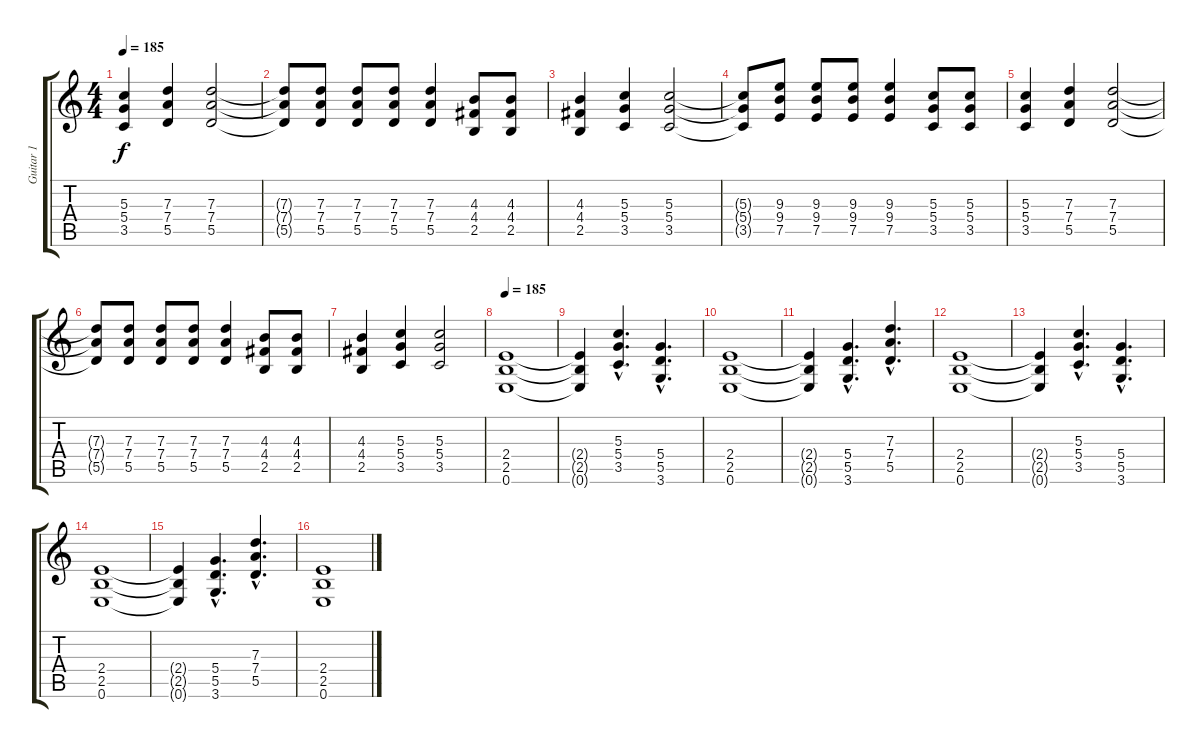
\track ("Guitar 1" "Guitar 1") {instrument distortionguitar}
\staff {score tabs}
\tuning (E4 B3 G3 D3 A2 E2) {hide}
\ts (4 4)
\tempo 185
\clef g2
\ks c
(5.3 5.4 3.5).4{dy f} (7.3 7.4 5.5).4 (7.3 7.4 5.5).2 |
(7.3{t} 7.4{t} 5.5{t}).8 (7.3 7.4 5.5).8 (7.3 7.4 5.5).8 (7.3 7.4 5.5).8 (7.3 7.4 5.5).4 (4.3 4.4 2.5).8 (4.3 4.4 2.5).8 |
(4.3 4.4 2.5).4 (5.3 5.4 3.5).4 (5.3 5.4 3.5).2 |
(5.3{t} 5.4{t} 3.5{t}).8 (9.3 9.4 7.5).8 (9.3 9.4 7.5).8 (9.3 9.4 7.5).8 (9.3 9.4 7.5).4 (5.3 5.4 3.5).8 (5.3 5.4 3.5).8 |
(5.3 5.4 3.5).4 (7.3 7.4 5.5).4 (7.3 7.4 5.5).2 |
(7.3{t} 7.4{t} 5.5{t}).8 (7.3 7.4 5.5).8 (7.3 7.4 5.5).8 (7.3 7.4 5.5).8 (7.3 7.4 5.5).4 (4.3 4.4 2.5).8 (4.3 4.4 2.5).8 |
(4.3 4.4 2.5).4 (5.3 5.4 3.5).4 (5.3 5.4 3.5).2 |
\tempo 185
(2.4 2.5 0.6).1 |
(2.4{t} 2.5{t} 0.6{t}).4 (5.3{hac} 5.4{hac} 3.5{hac}).4{d} (5.4{hac} 5.5{hac} 3.6{hac}).4{d} |
(2.4 2.5 0.6).1 |
(2.4{t} 2.5{t} 0.6{t}).4 (5.4{hac} 5.5{hac} 3.6{hac}).4{d} (7.3{hac} 7.4{hac} 5.5{hac}).4{d} |
(2.4 2.5 0.6).1 |
(2.4{t} 2.5{t} 0.6{t}).4 (5.3{hac} 5.4{hac} 3.5{hac}).4{d} (5.4{hac} 5.5{hac} 3.6{hac}).4{d} |
(2.4 2.5 0.6).1 |
(2.4{t} 2.5{t} 0.6{t}).4 (5.4{hac} 5.5{hac} 3.6{hac}).4{d} (7.3{hac} 7.4{hac} 5.5{hac}).4{d} |
(2.4 2.5 0.6).1{volume 8}
